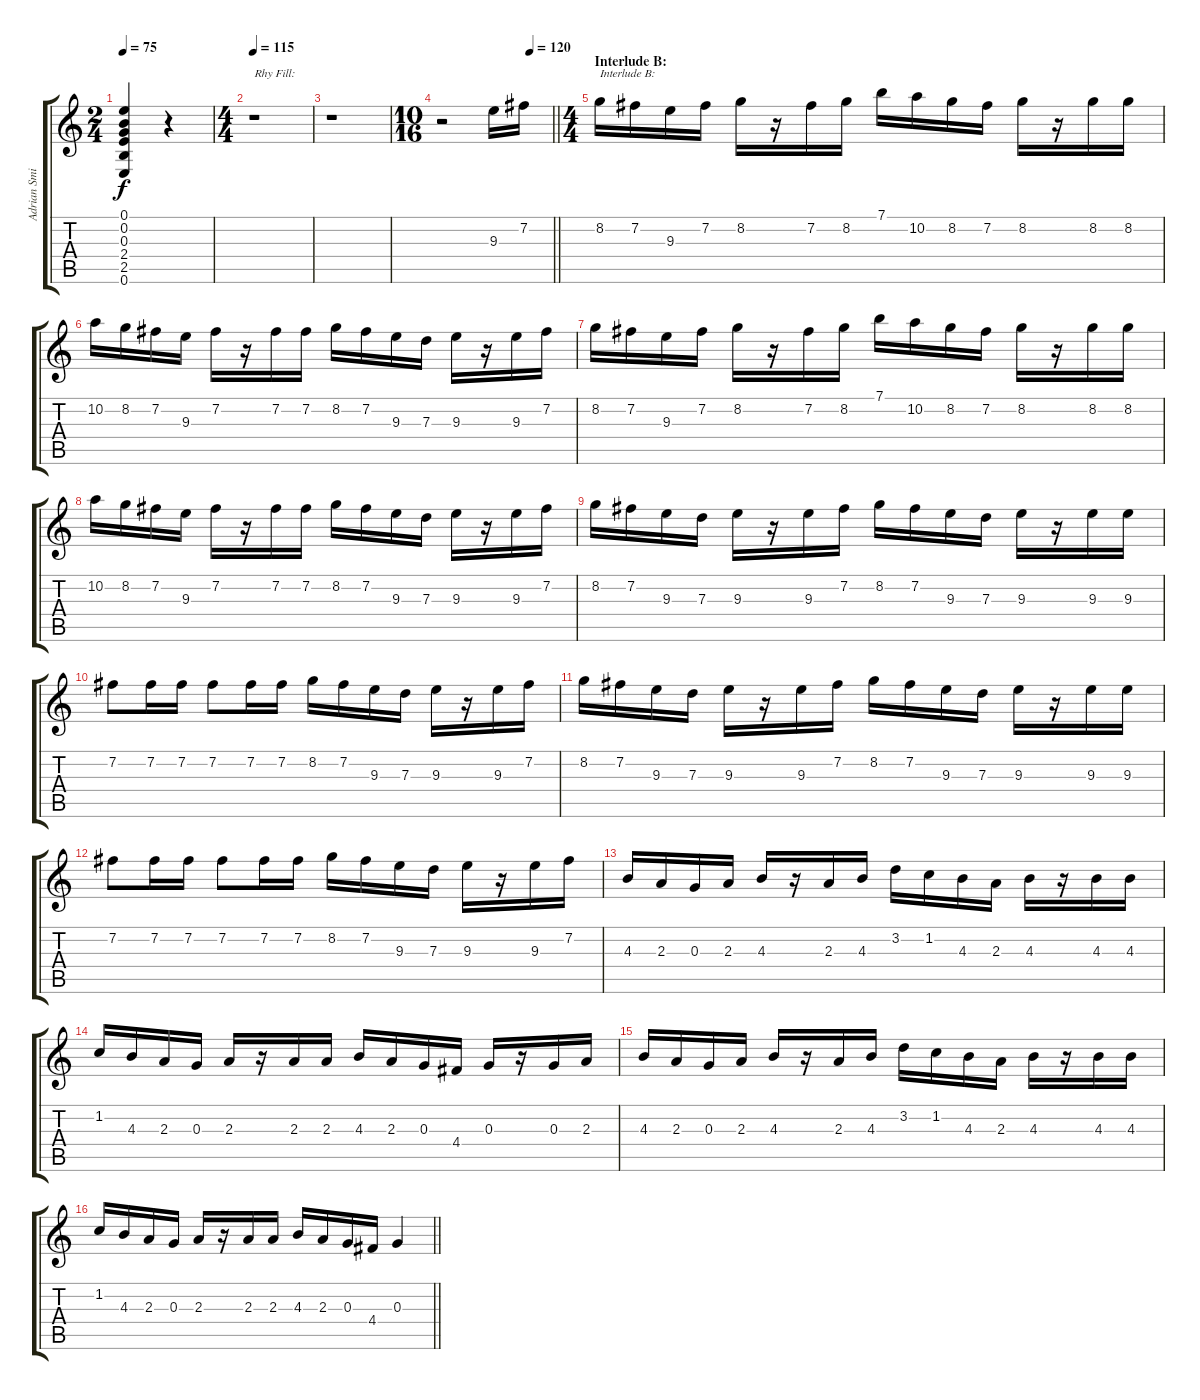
\track ("Adrian Smith" "Adrian Smi") {instrument distortionguitar}
\staff {score tabs}
\tuning (E4 B3 G3 D3 A2 E2) {hide}
\ts (2 4)
\tempo 75
\clef g2
\ks c
(0.1{t} 0.2{t} 0.3{t} 2.4{t} 2.5{t} 0.6{t}).4{dy f} r.4 |
\ts (4 4)
\tempo 115
r.1{txt "Rhy Fill:"} |
r.1 |
\ts (10 16)
\tempo (120 0.8)
\barLineRight lightlight
r.2 9.3.16{instrument distortionguitar} 7.2.16 |
\ts (4 4)
\section ("" "Interlude B:")
8.2.16{txt "Interlude B:"} 7.2.16 9.3.16 7.2.16 8.2.16 r.16 7.2.16 8.2.16 7.1.16 10.2.16 8.2.16 7.2.16 8.2.16 r.16 8.2.16 8.2.16 |
10.2.16 8.2.16 7.2.16 9.3.16 7.2.16 r.16 7.2.16 7.2.16 8.2.16 7.2.16 9.3.16 7.3.16 9.3.16 r.16 9.3.16 7.2.16 |
8.2.16 7.2.16 9.3.16 7.2.16 8.2.16 r.16 7.2.16 8.2.16 7.1.16 10.2.16 8.2.16 7.2.16 8.2.16 r.16 8.2.16 8.2.16 |
10.2.16 8.2.16 7.2.16 9.3.16 7.2.16 r.16 7.2.16 7.2.16 8.2.16 7.2.16 9.3.16 7.3.16 9.3.16 r.16 9.3.16 7.2.16 |
8.2.16 7.2.16 9.3.16 7.3.16 9.3.16 r.16 9.3.16 7.2.16 8.2.16 7.2.16 9.3.16 7.3.16 9.3.16 r.16 9.3.16 9.3.16 |
7.2.8 7.2.16 7.2.16 7.2.8 7.2.16 7.2.16 8.2.16 7.2.16 9.3.16 7.3.16 9.3.16 r.16 9.3.16 7.2.16 |
8.2.16 7.2.16 9.3.16 7.3.16 9.3.16 r.16 9.3.16 7.2.16 8.2.16 7.2.16 9.3.16 7.3.16 9.3.16 r.16 9.3.16 9.3.16 |
7.2.8 7.2.16 7.2.16 7.2.8 7.2.16 7.2.16 8.2.16 7.2.16 9.3.16 7.3.16 9.3.16 r.16 9.3.16 7.2.16 |
4.3.16 2.3.16 0.3.16 2.3.16 4.3.16 r.16 2.3.16 4.3.16 3.2.16 1.2.16 4.3.16 2.3.16 4.3.16 r.16 4.3.16 4.3.16 |
1.2.16 4.3.16 2.3.16 0.3.16 2.3.16 r.16 2.3.16 2.3.16 4.3.16 2.3.16 0.3.16 4.4.16 0.3.16 r.16 0.3.16 2.3.16 |
4.3.16 2.3.16 0.3.16 2.3.16 4.3.16 r.16 2.3.16 4.3.16 3.2.16 1.2.16 4.3.16 2.3.16 4.3.16 r.16 4.3.16 4.3.16 |
\barLineRight lightlight
1.2.16 4.3.16 2.3.16 0.3.16 2.3.16 r.16 2.3.16 2.3.16 4.3.16 2.3.16 0.3.16 4.4.16 0.3.4
